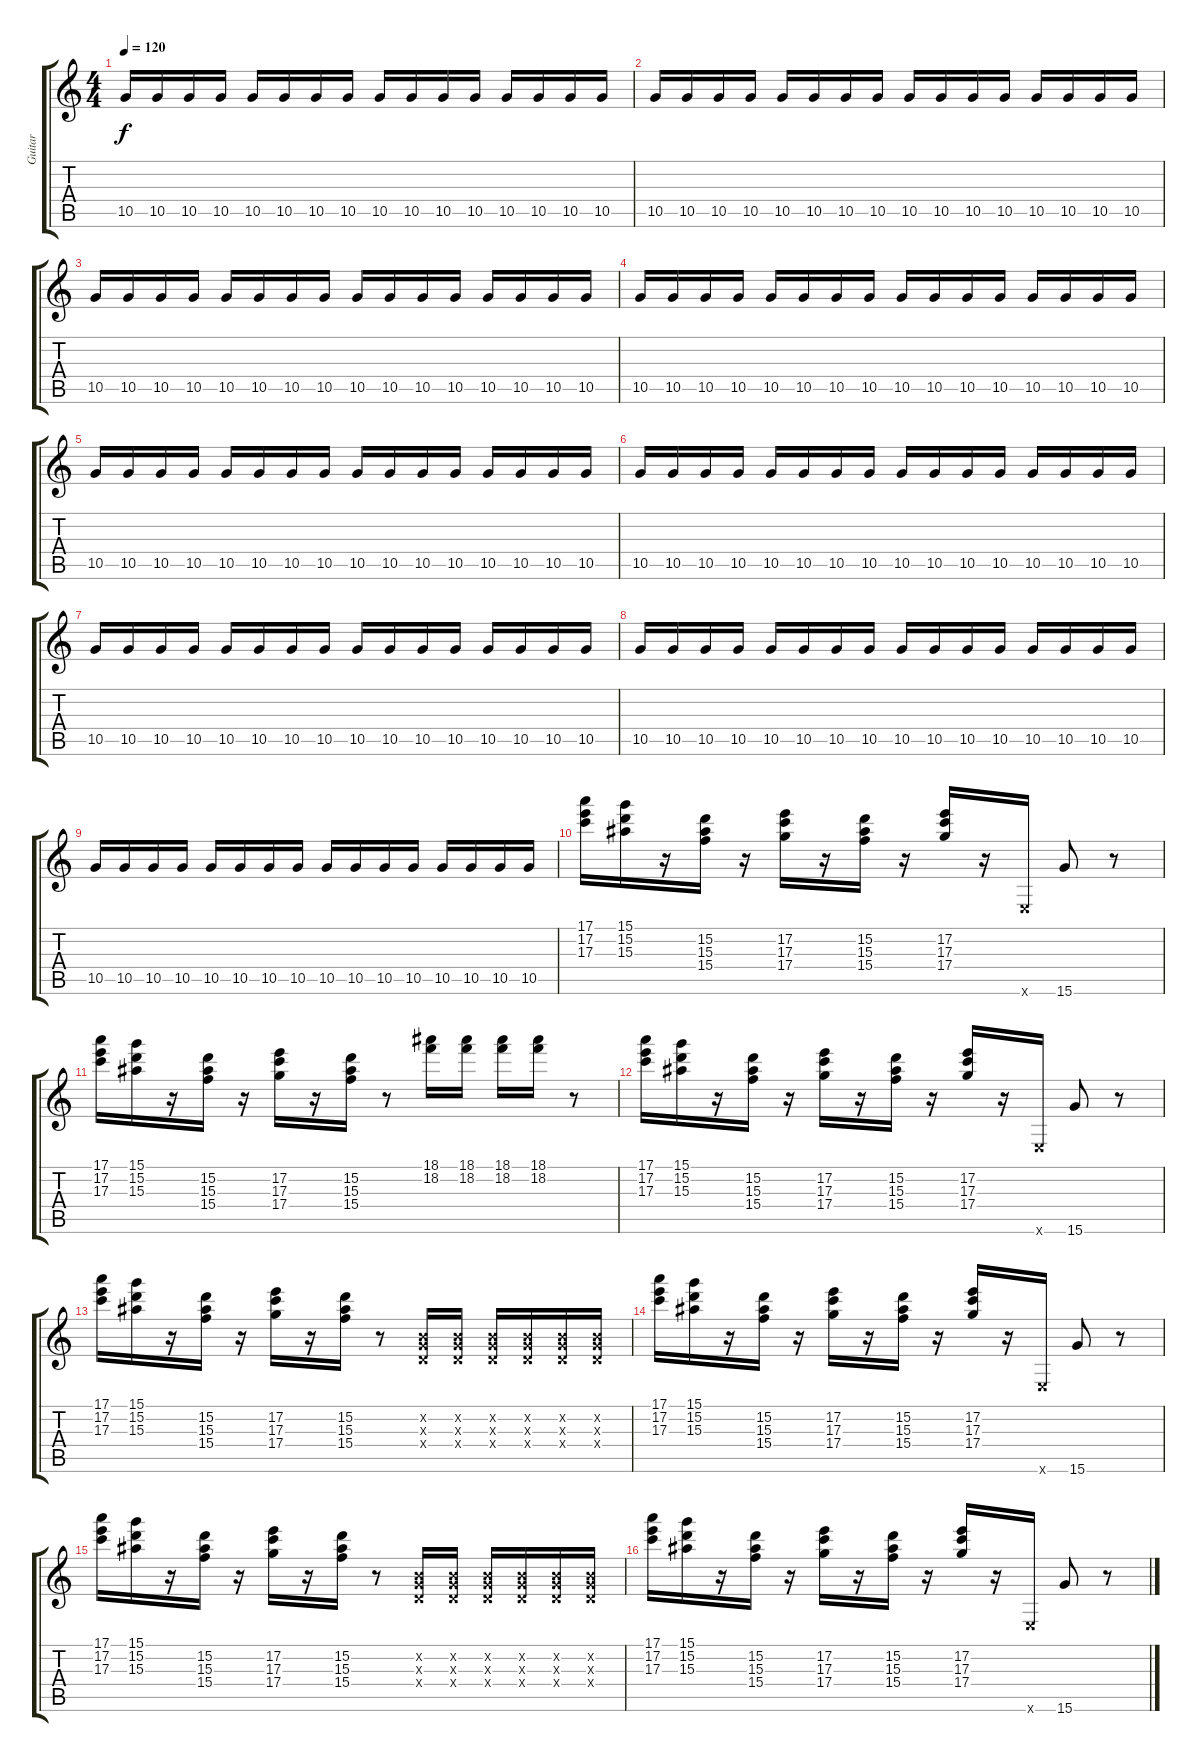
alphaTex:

\track ("Guitar" "Guitar") {instrument electricguitarclean}
\staff {score tabs}
\tuning (E4 B3 G3 D3 A2 E2) {hide}
\ts (4 4)
\tempo 120
\clef g2
\ks c
10.5.16{dy f} 10.5.16 10.5.16 10.5.16 10.5.16 10.5.16 10.5.16 10.5.16 10.5.16 10.5.16 10.5.16 10.5.16 10.5.16 10.5.16 10.5.16 10.5.16 |
10.5.16 10.5.16 10.5.16 10.5.16 10.5.16 10.5.16 10.5.16 10.5.16 10.5.16 10.5.16 10.5.16 10.5.16 10.5.16 10.5.16 10.5.16 10.5.16 |
10.5.16 10.5.16 10.5.16 10.5.16 10.5.16 10.5.16 10.5.16 10.5.16 10.5.16 10.5.16 10.5.16 10.5.16 10.5.16 10.5.16 10.5.16 10.5.16 |
10.5.16 10.5.16 10.5.16 10.5.16 10.5.16 10.5.16 10.5.16 10.5.16 10.5.16 10.5.16 10.5.16 10.5.16 10.5.16 10.5.16 10.5.16 10.5.16 |
10.5.16 10.5.16 10.5.16 10.5.16 10.5.16 10.5.16 10.5.16 10.5.16 10.5.16 10.5.16 10.5.16 10.5.16 10.5.16 10.5.16 10.5.16 10.5.16 |
10.5.16 10.5.16 10.5.16 10.5.16 10.5.16 10.5.16 10.5.16 10.5.16 10.5.16 10.5.16 10.5.16 10.5.16 10.5.16 10.5.16 10.5.16 10.5.16 |
10.5.16 10.5.16 10.5.16 10.5.16 10.5.16 10.5.16 10.5.16 10.5.16 10.5.16 10.5.16 10.5.16 10.5.16 10.5.16 10.5.16 10.5.16 10.5.16 |
10.5.16 10.5.16 10.5.16 10.5.16 10.5.16 10.5.16 10.5.16 10.5.16 10.5.16 10.5.16 10.5.16 10.5.16 10.5.16 10.5.16 10.5.16 10.5.16 |
10.5.16{volume 13} 10.5.16 10.5.16 10.5.16 10.5.16 10.5.16 10.5.16 10.5.16 10.5.16 10.5.16 10.5.16 10.5.16 10.5.16 10.5.16 10.5.16 10.5.16 |
(17.1 17.2 17.3).16 (15.1 15.2 15.3).16 r.16 (15.2 15.3 15.4).16 r.16 (17.2 17.3 17.4).16 r.16 (15.2 15.3 15.4).16 r.16 (17.2 17.3 17.4).16 r.16 0.6{x}.16 15.6.8 r.8 |
(17.1 17.2 17.3).16 (15.1 15.2 15.3).16 r.16 (15.2 15.3 15.4).16 r.16 (17.2 17.3 17.4).16 r.16 (15.2 15.3 15.4).16 r.8 (18.1 18.2).16 (18.1 18.2).16 (18.1 18.2).16 (18.1 18.2).16 r.8 |
(17.1 17.2 17.3).16 (15.1 15.2 15.3).16 r.16 (15.2 15.3 15.4).16 r.16 (17.2 17.3 17.4).16 r.16 (15.2 15.3 15.4).16 r.16 (17.2 17.3 17.4).16 r.16 0.6{x}.16 15.6.8 r.8 |
(17.1 17.2 17.3).16 (15.1 15.2 15.3).16 r.16 (15.2 15.3 15.4).16 r.16 (17.2 17.3 17.4).16 r.16 (15.2 15.3 15.4).16 r.8 (0.2{x} 0.3{x} 0.4{x}).16 (0.2{x} 0.3{x} 0.4{x}).16 (0.2{x} 0.3{x} 0.4{x}).16 (0.2{x} 0.3{x} 0.4{x}).16 (0.2{x} 0.3{x} 0.4{x}).16 (0.2{x} 0.3{x} 0.4{x}).16 |
(17.1 17.2 17.3).16 (15.1 15.2 15.3).16 r.16 (15.2 15.3 15.4).16 r.16 (17.2 17.3 17.4).16 r.16 (15.2 15.3 15.4).16 r.16 (17.2 17.3 17.4).16 r.16 0.6{x}.16 15.6.8 r.8 |
(17.1 17.2 17.3).16 (15.1 15.2 15.3).16 r.16 (15.2 15.3 15.4).16 r.16 (17.2 17.3 17.4).16 r.16 (15.2 15.3 15.4).16 r.8 (0.2{x} 0.3{x} 0.4{x}).16 (0.2{x} 0.3{x} 0.4{x}).16 (0.2{x} 0.3{x} 0.4{x}).16 (0.2{x} 0.3{x} 0.4{x}).16 (0.2{x} 0.3{x} 0.4{x}).16 (0.2{x} 0.3{x} 0.4{x}).16 |
(17.1 17.2 17.3).16 (15.1 15.2 15.3).16 r.16 (15.2 15.3 15.4).16 r.16 (17.2 17.3 17.4).16 r.16 (15.2 15.3 15.4).16 r.16 (17.2 17.3 17.4).16 r.16 0.6{x}.16 15.6.8 r.8
